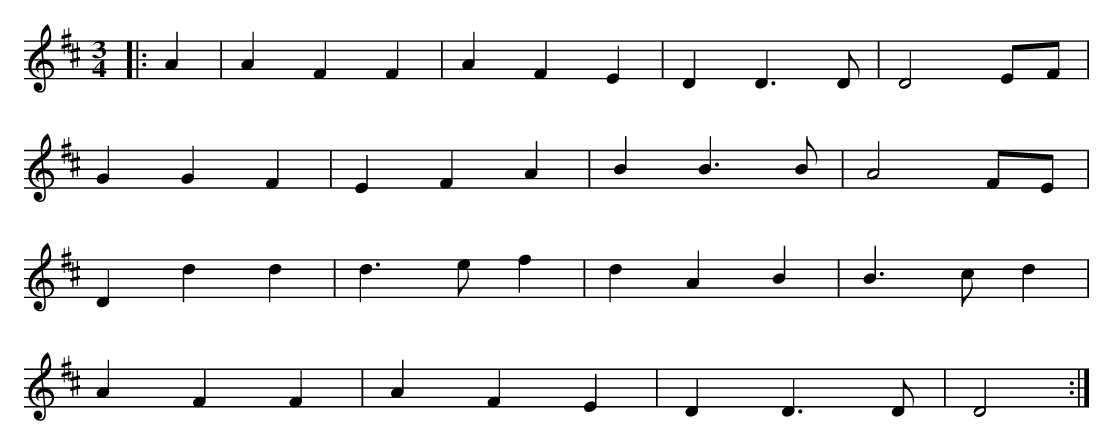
X:1
M:3/4
K:D
|:A2|A2 F2 F2|A2 F2 E2|D2 D3 D|D4 EF|
G2 G2 F2|E2 F2 A2|B2 B3 B|A4 FE|
D2 d2 d2|d3 e f2|d2 A2 B2|B3 c d2|
A2 F2 F2|A2 F2 E2|D2 D3 D|D4:|
